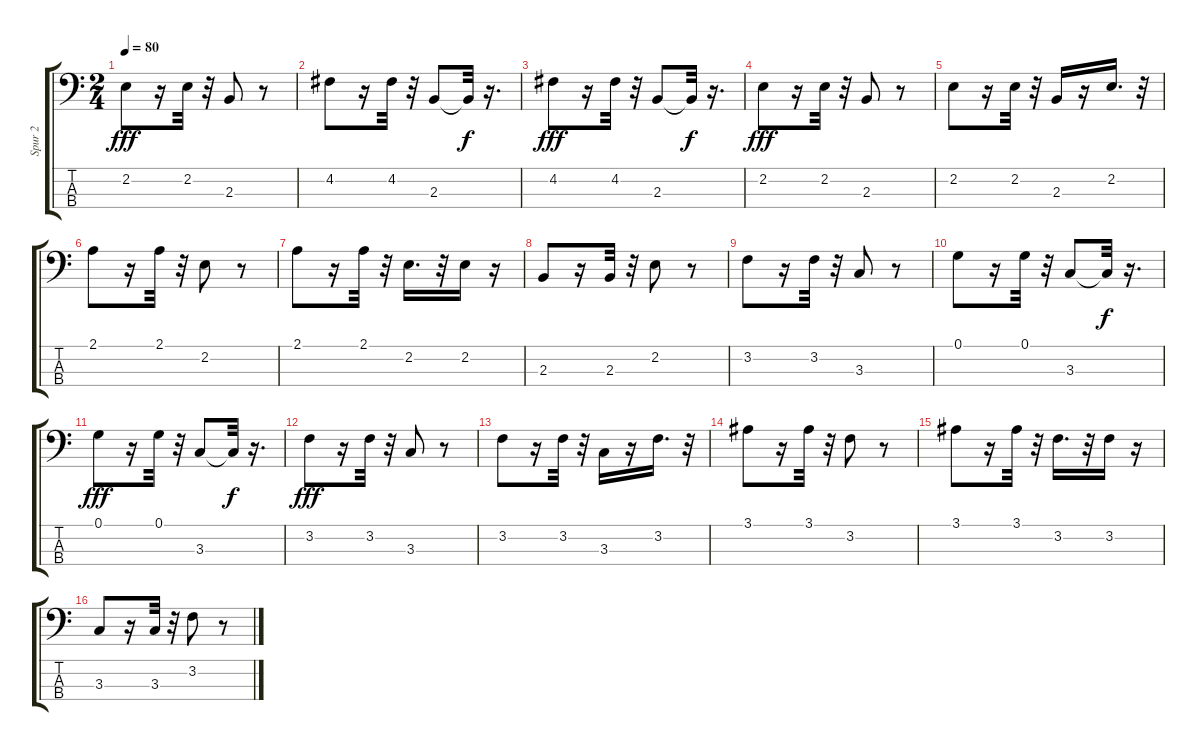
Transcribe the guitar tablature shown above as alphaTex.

\track ("Spur 2" "Spur 2") {instrument acousticbass}
\staff {score tabs}
\tuning (G2 D2 A1 E1) {hide}
\ts (2 4)
\tempo 80
\clef f4
\ks c
2.2.8{dy fff} r.16 2.2.32 r.32 2.3.8 r.8 |
4.2.8 r.16 4.2.32 r.32 2.3.8 2.3{t}.32{dy f} r.16{d} |
4.2.8{dy fff} r.16 4.2.32 r.32 2.3.8 2.3{t}.32{dy f} r.16{d} |
2.2.8{dy fff} r.16 2.2.32 r.32 2.3.8 r.8 |
2.2.8 r.16 2.2.32 r.32 2.3.16 r.16 2.2.16{d} r.32 |
2.1.8 r.16 2.1.32 r.32 2.2.8 r.8 |
2.1.8 r.16 2.1.32 r.32 2.2.16{d} r.32 2.2.16 r.16 |
2.3.8 r.16 2.3.32 r.32 2.2.8 r.8 |
3.2.8 r.16 3.2.32 r.32 3.3.8 r.8 |
0.1.8 r.16 0.1.32 r.32 3.3.8 3.3{t}.32{dy f} r.16{d} |
0.1.8{dy fff} r.16 0.1.32 r.32 3.3.8 3.3{t}.32{dy f} r.16{d} |
3.2.8{dy fff} r.16 3.2.32 r.32 3.3.8 r.8 |
3.2.8 r.16 3.2.32 r.32 3.3.16 r.16 3.2.16{d} r.32 |
3.1.8 r.16 3.1.32 r.32 3.2.8 r.8 |
3.1.8 r.16 3.1.32 r.32 3.2.16{d} r.32 3.2.16 r.16 |
3.3.8 r.16 3.3.32 r.32 3.2.8 r.8
